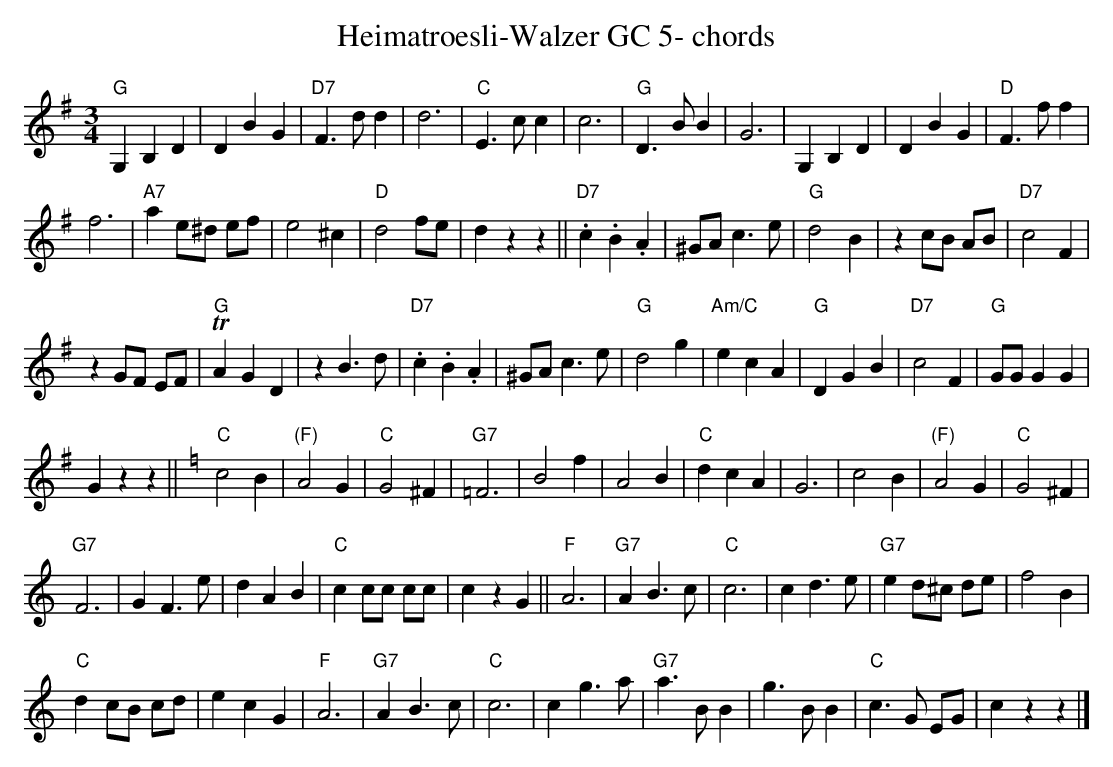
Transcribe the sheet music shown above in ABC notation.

X:1
T:Heimatroesli-Walzer GC 5- chords
M:3/4
L:1/4
K:Gmaj%%MIDI gchordon
"G"G,B,D | DBG | "D7"F>dd | d3 | "C"E>cc | c3 | "G"D>BB | G3 | G,B,D | DBG | "D"F>ff |
f3 | "A7"a e/2^d/2 e/2f/2 | e2^c | "D"d2f/2e/2 | dzz || "D7".c.B.A | ^G/2A/2 c>e | "G"d2B | z c/2B/2 A/2B/2 | "D7"c2F |
z G/2F/2 E/2F/2 | "G"TAGD | zB>d | "D7".c.B.A | ^G/2A/2 c>e | "G"d2g | "Am/C"ecA | "G"DGB | "D7"c2F | "G"G/2G/2 GG |
Gzz || [K:Cmaj] "C"c2B | "(F)"A2G | "C"G2^F | "G7"=F3 | B2f | A2B | "C"dcA | G3 | c2B | "(F)"A2G | "C"G2^F |
"G7"F3 | GF>e | dAB | "C"c c/2c/2 c/2c/2 | czG || "F"A3 | "G7"AB>c | "C"c3 | cd>e | "G7"e d/2^c/2 d/2e/2 | f2B |
"C"d c/2B/2 c/2d/2 | ecG | "F"A3 | "G7"AB>c | "C"c3 | cg>a | "G7"a>BB | g>BB | "C"c>G E/2G/2 | czz |]
